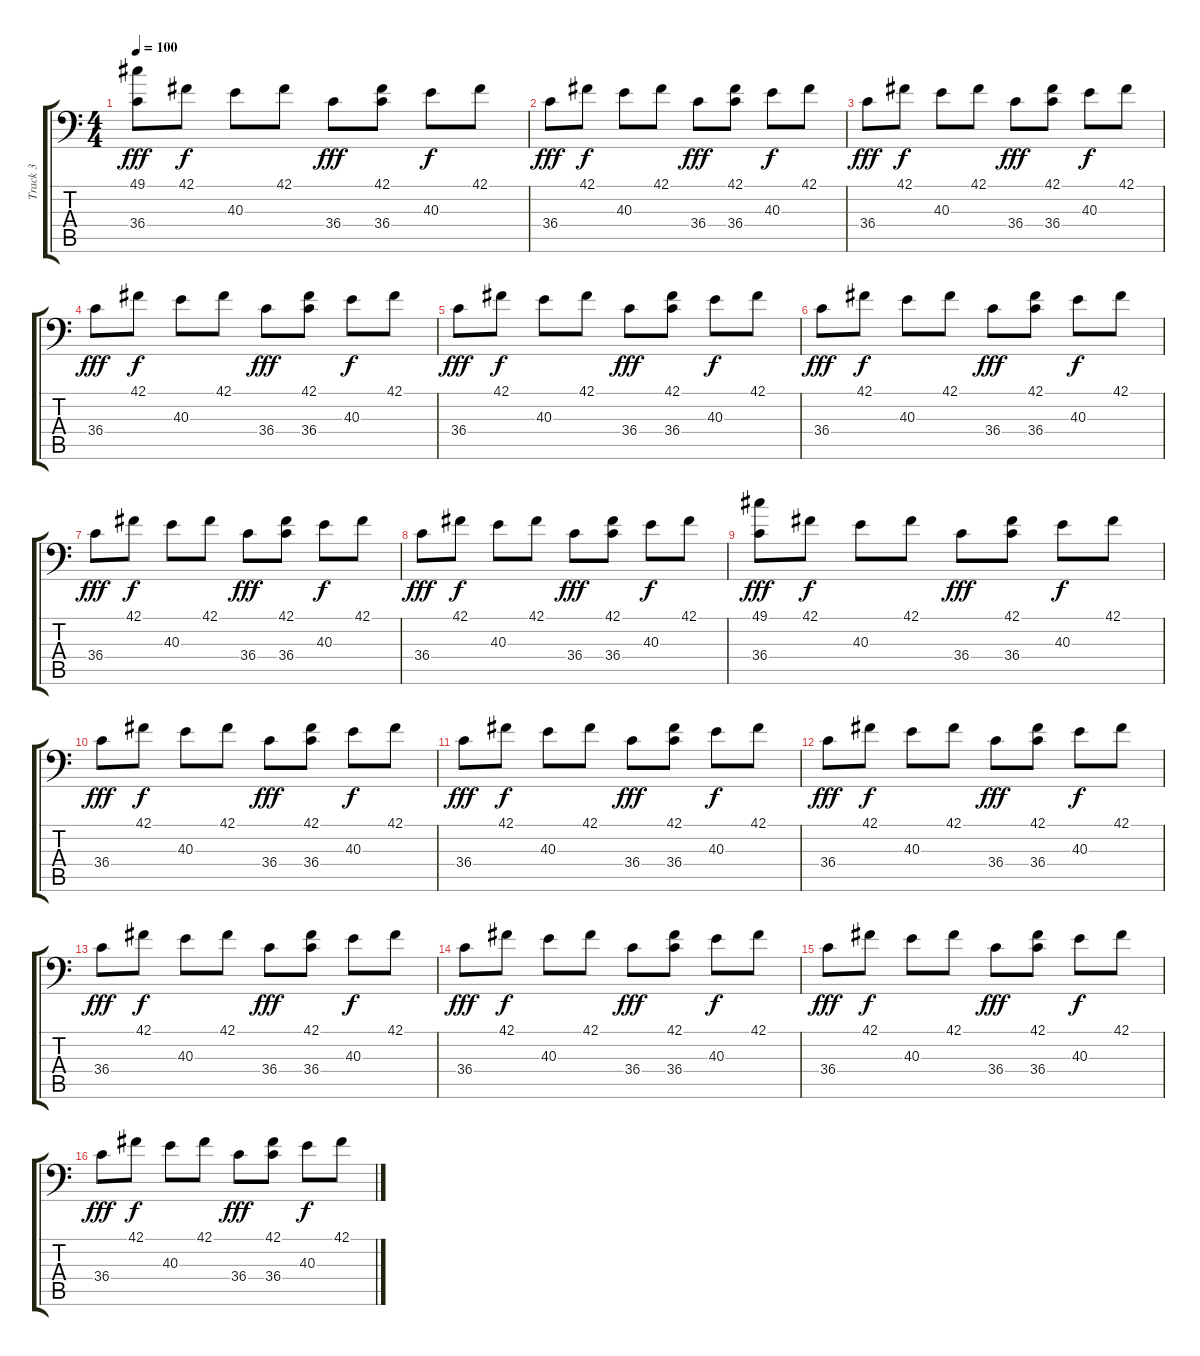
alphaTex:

\track ("Track 3" "Track 3") {instrument acousticgrandpiano}
\staff {score tabs}
\tuning (C-1 C-1 C-1 C-1 C-1 C-1) {hide}
\ts (4 4)
\tempo 100
\clef f4
\ks c
(49.1 36.4).8{dy fff} 42.1.8{dy f} 40.3.8 42.1.8 36.4.8{dy fff} (42.1 36.4).8 40.3.8{dy f} 42.1.8 |
36.4.8{dy fff} 42.1.8{dy f} 40.3.8 42.1.8 36.4.8{dy fff} (42.1 36.4).8 40.3.8{dy f} 42.1.8 |
36.4.8{dy fff} 42.1.8{dy f} 40.3.8 42.1.8 36.4.8{dy fff} (42.1 36.4).8 40.3.8{dy f} 42.1.8 |
36.4.8{dy fff} 42.1.8{dy f} 40.3.8 42.1.8 36.4.8{dy fff} (42.1 36.4).8 40.3.8{dy f} 42.1.8 |
36.4.8{dy fff} 42.1.8{dy f} 40.3.8 42.1.8 36.4.8{dy fff} (42.1 36.4).8 40.3.8{dy f} 42.1.8 |
36.4.8{dy fff} 42.1.8{dy f} 40.3.8 42.1.8 36.4.8{dy fff} (42.1 36.4).8 40.3.8{dy f} 42.1.8 |
36.4.8{dy fff} 42.1.8{dy f} 40.3.8 42.1.8 36.4.8{dy fff} (42.1 36.4).8 40.3.8{dy f} 42.1.8 |
36.4.8{dy fff} 42.1.8{dy f} 40.3.8 42.1.8 36.4.8{dy fff} (42.1 36.4).8 40.3.8{dy f} 42.1.8 |
(49.1 36.4).8{dy fff} 42.1.8{dy f} 40.3.8 42.1.8 36.4.8{dy fff} (42.1 36.4).8 40.3.8{dy f} 42.1.8 |
36.4.8{dy fff} 42.1.8{dy f} 40.3.8 42.1.8 36.4.8{dy fff} (42.1 36.4).8 40.3.8{dy f} 42.1.8 |
36.4.8{dy fff} 42.1.8{dy f} 40.3.8 42.1.8 36.4.8{dy fff} (42.1 36.4).8 40.3.8{dy f} 42.1.8 |
36.4.8{dy fff} 42.1.8{dy f} 40.3.8 42.1.8 36.4.8{dy fff} (42.1 36.4).8 40.3.8{dy f} 42.1.8 |
36.4.8{dy fff} 42.1.8{dy f} 40.3.8 42.1.8 36.4.8{dy fff} (42.1 36.4).8 40.3.8{dy f} 42.1.8 |
36.4.8{dy fff} 42.1.8{dy f} 40.3.8 42.1.8 36.4.8{dy fff} (42.1 36.4).8 40.3.8{dy f} 42.1.8 |
36.4.8{dy fff} 42.1.8{dy f} 40.3.8 42.1.8 36.4.8{dy fff} (42.1 36.4).8 40.3.8{dy f} 42.1.8 |
36.4.8{dy fff} 42.1.8{dy f} 40.3.8 42.1.8 36.4.8{dy fff} (42.1 36.4).8 40.3.8{dy f} 42.1.8
